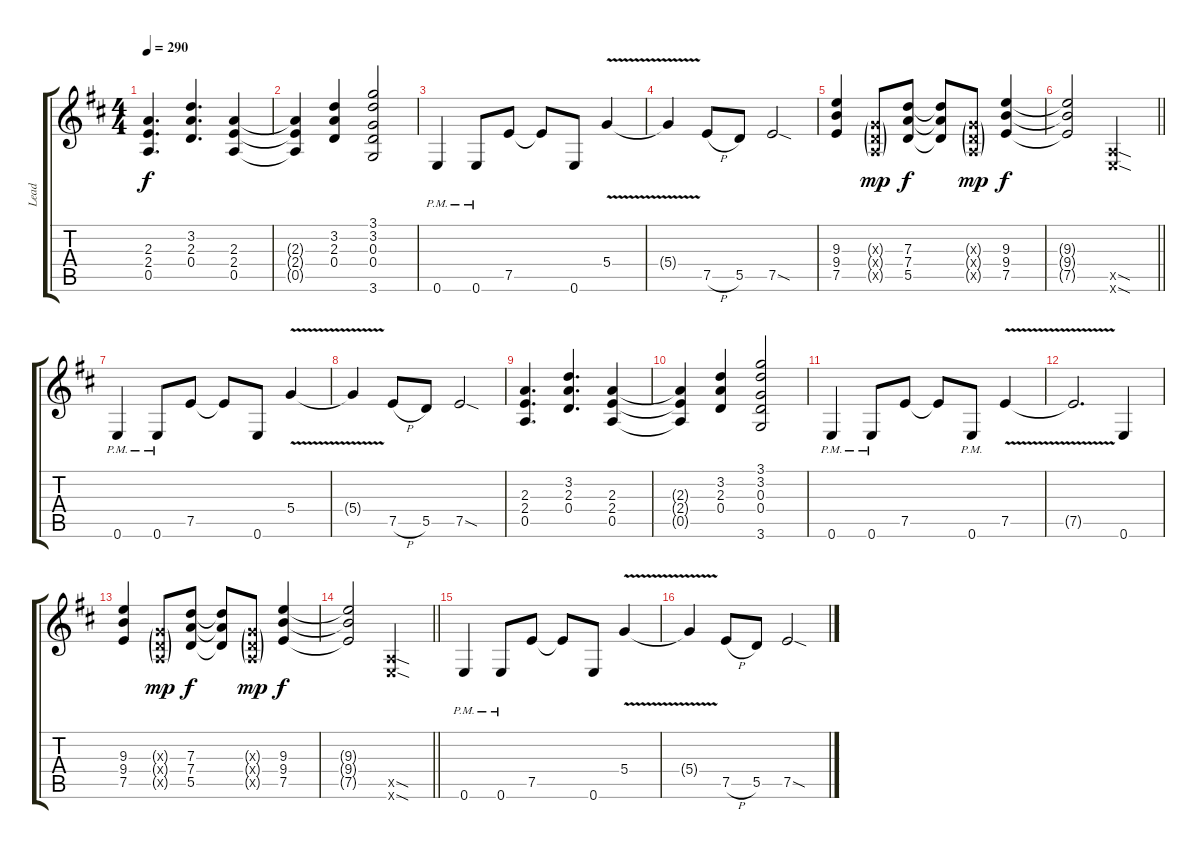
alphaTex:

\track ("Lead" "Lead") {instrument distortionguitar}
\staff {score tabs}
\tuning (E4 B3 G3 D3 A2 E2) {hide}
\ts (4 4)
\tempo 290
\clef g2
\ks d
(2.3 2.4 0.5).4{d dy f} (3.2 2.3 0.4).4{d} (2.3 2.4 0.5).4 |
(2.3{t} 2.4{t} 0.5{t}).4 (3.2 2.3 0.4).4 (3.1 3.2 0.3 0.4 3.6).2 |
0.6{pm}.4 0.6{pm}.8 7.5.8 7.5{t}.8 0.6.8 5.4{v}.4 |
5.4{t}.4 7.5{h}.8 5.5.8 7.5{sod}.2 |
(9.3 9.4 7.5).4 (0.3{g x} 0.4{g x} 0.5{g x}).8{dy mp} (7.3 7.4 5.5).8{dy f} (7.3{t} 7.4{t} 5.5{t}).8 (0.3{g x} 0.4{g x} 0.5{g x}).8{dy mp} (9.3 9.4 7.5).4{dy f} |
\barLineRight lightlight
(9.3{t} 9.4{t} 7.5{t}).2 (0.5{sod x} 0.6{sod x}).2 |
0.6{pm}.4 0.6{pm}.8 7.5.8 7.5{t}.8 0.6.8 5.4{v}.4 |
5.4{t}.4 7.5{h}.8 5.5.8 7.5{sod}.2 |
(2.3 2.4 0.5).4{d} (3.2 2.3 0.4).4{d} (2.3 2.4 0.5).4 |
(2.3{t} 2.4{t} 0.5{t}).4 (3.2 2.3 0.4).4 (3.1 3.2 0.3 0.4 3.6).2 |
0.6{pm}.4 0.6{pm}.8 7.5.8 7.5{t}.8 0.6{pm}.8 7.5{v}.4 |
7.5{v t}.2{d} 0.6.4 |
(9.3 9.4 7.5).4 (0.3{g x} 0.4{g x} 0.5{g x}).8{dy mp} (7.3 7.4 5.5).8{dy f} (7.3{t} 7.4{t} 5.5{t}).8 (0.3{g x} 0.4{g x} 0.5{g x}).8{dy mp} (9.3 9.4 7.5).4{dy f} |
\barLineRight lightlight
(9.3{t} 9.4{t} 7.5{t}).2 (0.5{sod x} 0.6{sod x}).2 |
0.6{pm}.4 0.6{pm}.8 7.5.8 7.5{t}.8 0.6.8 5.4{v}.4 |
5.4{t}.4 7.5{h}.8 5.5.8 7.5{sod}.2
